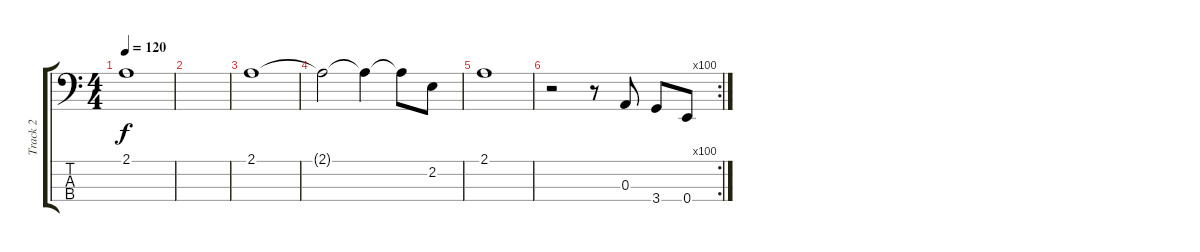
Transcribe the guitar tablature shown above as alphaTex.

\track ("Track 2" "Track 2") {instrument fretlessbass}
\staff {score tabs}
\tuning (G2 D2 A1 E1) {hide}
\ts (4 4)
\tempo 120
\clef f4
\ks c
2.1.1{dy f} |
|
2.1.1 |
2.1{t}.2 2.1{t}.4 2.1{t}.8 2.2.8 |
2.1.1 |
\rc 100
r.2 r.8 0.3.8 3.4.8 0.4.8
